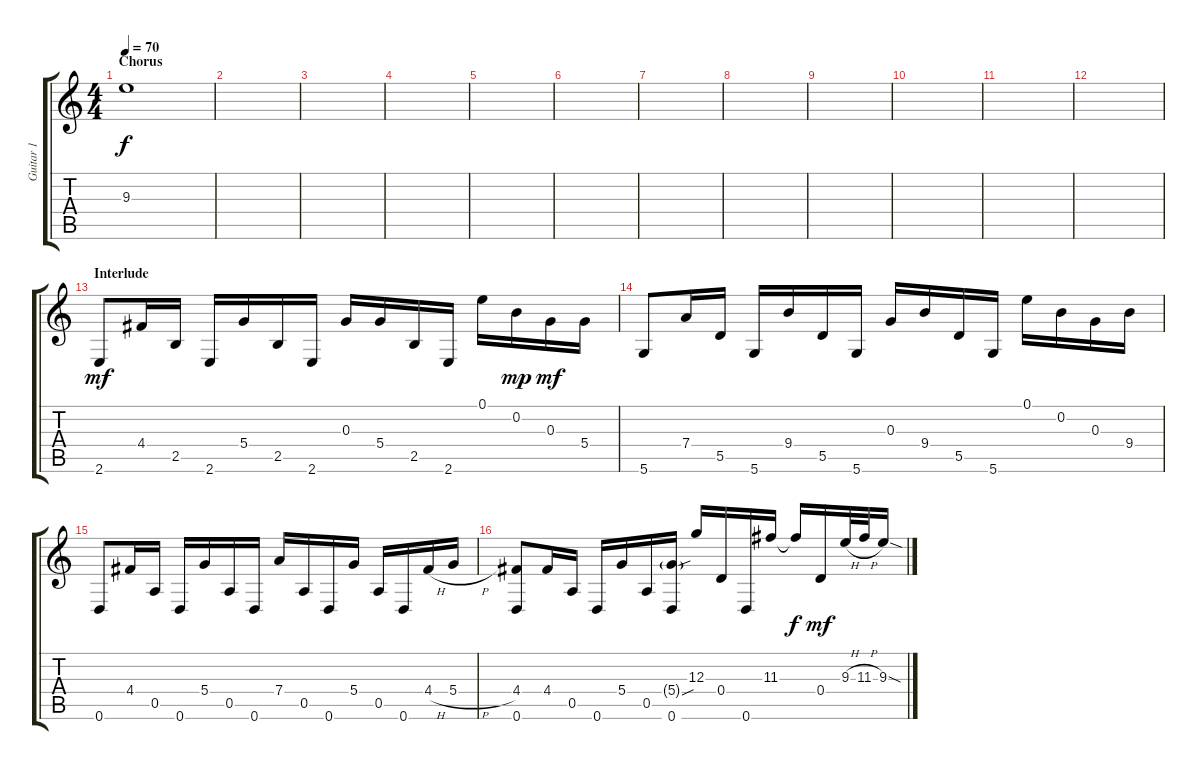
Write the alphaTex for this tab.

\track ("Guitar 1" "Guitar 1") {instrument electricguitarclean}
\staff {score tabs}
\tuning (E4 B3 G3 D3 A2 D2) {hide}
\ts (4 4)
\section ("" "Chorus ")
\tempo 70
\clef g2
\ks c
9.3{t}.1{dy f} |
|
|
|
|
|
|
|
|
|
|
|
\section ("" "Interlude")
2.6.8{dy mf} 4.4.16 2.5.16 2.6.16 5.4.16 2.5.16 2.6.16 0.3.16 5.4.16 2.5.16 2.6.16 0.1.16 0.2.16{dy mp} 0.3.16{dy mf} 5.4.16 |
5.6.8 7.4.16 5.5.16 5.6.16 9.4.16 5.5.16 5.6.16 0.3.16 9.4.16 5.5.16 5.6.16 0.1.16 0.2.16 0.3.16 9.4.16 |
0.6.8 4.4.16 0.5.16 0.6.16 5.4.16 0.5.16 0.6.16 7.4.16 0.5.16 0.6.16 5.4.16 0.5.16 0.6.16 4.4{h}.16 5.4{h}.16 |
(4.4 0.6).8 4.4.16 0.5.16 0.6.16 5.4.16 0.5.16 (5.4{sou g} 0.6).16 12.3.16 0.4.16 0.6.16 11.3.16 11.3{t}.16{dy f} 0.4.16{dy mf} 9.3{h}.32 11.3{h}.32 9.3{sod}.16
